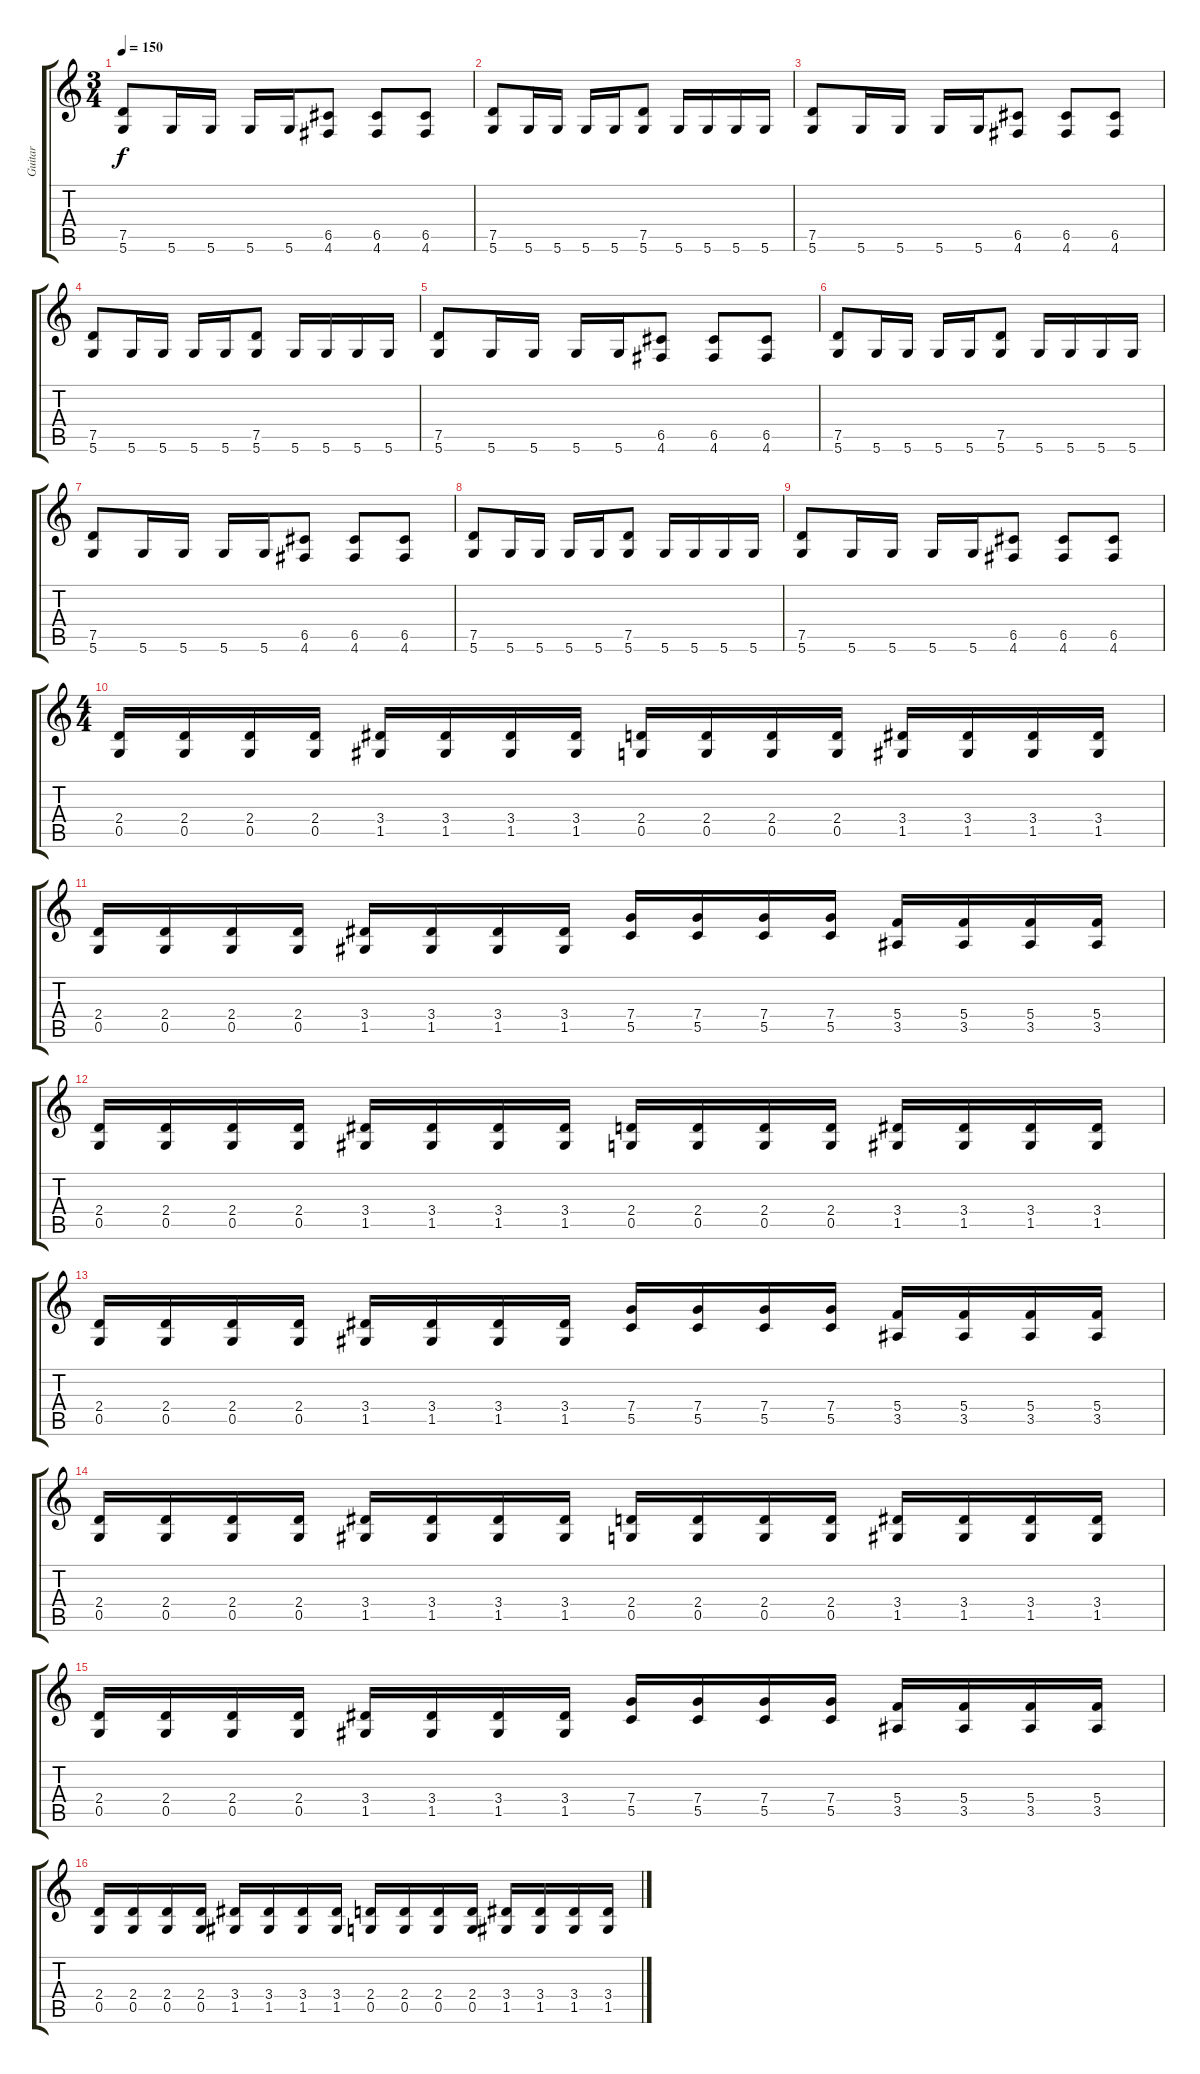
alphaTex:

\track ("Guitar" "Guitar") {instrument distortionguitar}
\staff {score tabs}
\tuning (D4 A3 F3 C3 G2 D2) {hide}
\ts (3 4)
\tempo 150
\clef g2
\ks c
(7.5 5.6).8{dy f} 5.6.16 5.6.16 5.6.16 5.6.16 (6.5 4.6).8 (6.5 4.6).8 (6.5 4.6).8 |
(7.5 5.6).8 5.6.16 5.6.16 5.6.16 5.6.16 (7.5 5.6).8 5.6.16 5.6.16 5.6.16 5.6.16 |
(7.5 5.6).8 5.6.16 5.6.16 5.6.16 5.6.16 (6.5 4.6).8 (6.5 4.6).8 (6.5 4.6).8 |
(7.5 5.6).8 5.6.16 5.6.16 5.6.16 5.6.16 (7.5 5.6).8 5.6.16 5.6.16 5.6.16 5.6.16 |
(7.5 5.6).8 5.6.16 5.6.16 5.6.16 5.6.16 (6.5 4.6).8 (6.5 4.6).8 (6.5 4.6).8 |
(7.5 5.6).8 5.6.16 5.6.16 5.6.16 5.6.16 (7.5 5.6).8 5.6.16 5.6.16 5.6.16 5.6.16 |
(7.5 5.6).8 5.6.16 5.6.16 5.6.16 5.6.16 (6.5 4.6).8 (6.5 4.6).8 (6.5 4.6).8 |
(7.5 5.6).8 5.6.16 5.6.16 5.6.16 5.6.16 (7.5 5.6).8 5.6.16 5.6.16 5.6.16 5.6.16 |
(7.5 5.6).8 5.6.16 5.6.16 5.6.16 5.6.16 (6.5 4.6).8 (6.5 4.6).8 (6.5 4.6).8 |
\ts (4 4)
(2.4 0.5).16 (2.4 0.5).16 (2.4 0.5).16 (2.4 0.5).16 (3.4 1.5).16 (3.4 1.5).16 (3.4 1.5).16 (3.4 1.5).16 (2.4 0.5).16 (2.4 0.5).16 (2.4 0.5).16 (2.4 0.5).16 (3.4 1.5).16 (3.4 1.5).16 (3.4 1.5).16 (3.4 1.5).16 |
(2.4 0.5).16 (2.4 0.5).16 (2.4 0.5).16 (2.4 0.5).16 (3.4 1.5).16 (3.4 1.5).16 (3.4 1.5).16 (3.4 1.5).16 (7.4 5.5).16 (7.4 5.5).16 (7.4 5.5).16 (7.4 5.5).16 (5.4 3.5).16 (5.4 3.5).16 (5.4 3.5).16 (5.4 3.5).16 |
(2.4 0.5).16 (2.4 0.5).16 (2.4 0.5).16 (2.4 0.5).16 (3.4 1.5).16 (3.4 1.5).16 (3.4 1.5).16 (3.4 1.5).16 (2.4 0.5).16 (2.4 0.5).16 (2.4 0.5).16 (2.4 0.5).16 (3.4 1.5).16 (3.4 1.5).16 (3.4 1.5).16 (3.4 1.5).16 |
(2.4 0.5).16 (2.4 0.5).16 (2.4 0.5).16 (2.4 0.5).16 (3.4 1.5).16 (3.4 1.5).16 (3.4 1.5).16 (3.4 1.5).16 (7.4 5.5).16 (7.4 5.5).16 (7.4 5.5).16 (7.4 5.5).16 (5.4 3.5).16 (5.4 3.5).16 (5.4 3.5).16 (5.4 3.5).16 |
(2.4 0.5).16 (2.4 0.5).16 (2.4 0.5).16 (2.4 0.5).16 (3.4 1.5).16 (3.4 1.5).16 (3.4 1.5).16 (3.4 1.5).16 (2.4 0.5).16 (2.4 0.5).16 (2.4 0.5).16 (2.4 0.5).16 (3.4 1.5).16 (3.4 1.5).16 (3.4 1.5).16 (3.4 1.5).16 |
(2.4 0.5).16 (2.4 0.5).16 (2.4 0.5).16 (2.4 0.5).16 (3.4 1.5).16 (3.4 1.5).16 (3.4 1.5).16 (3.4 1.5).16 (7.4 5.5).16 (7.4 5.5).16 (7.4 5.5).16 (7.4 5.5).16 (5.4 3.5).16 (5.4 3.5).16 (5.4 3.5).16 (5.4 3.5).16 |
(2.4 0.5).16 (2.4 0.5).16 (2.4 0.5).16 (2.4 0.5).16 (3.4 1.5).16 (3.4 1.5).16 (3.4 1.5).16 (3.4 1.5).16 (2.4 0.5).16 (2.4 0.5).16 (2.4 0.5).16 (2.4 0.5).16 (3.4 1.5).16 (3.4 1.5).16 (3.4 1.5).16 (3.4 1.5).16
